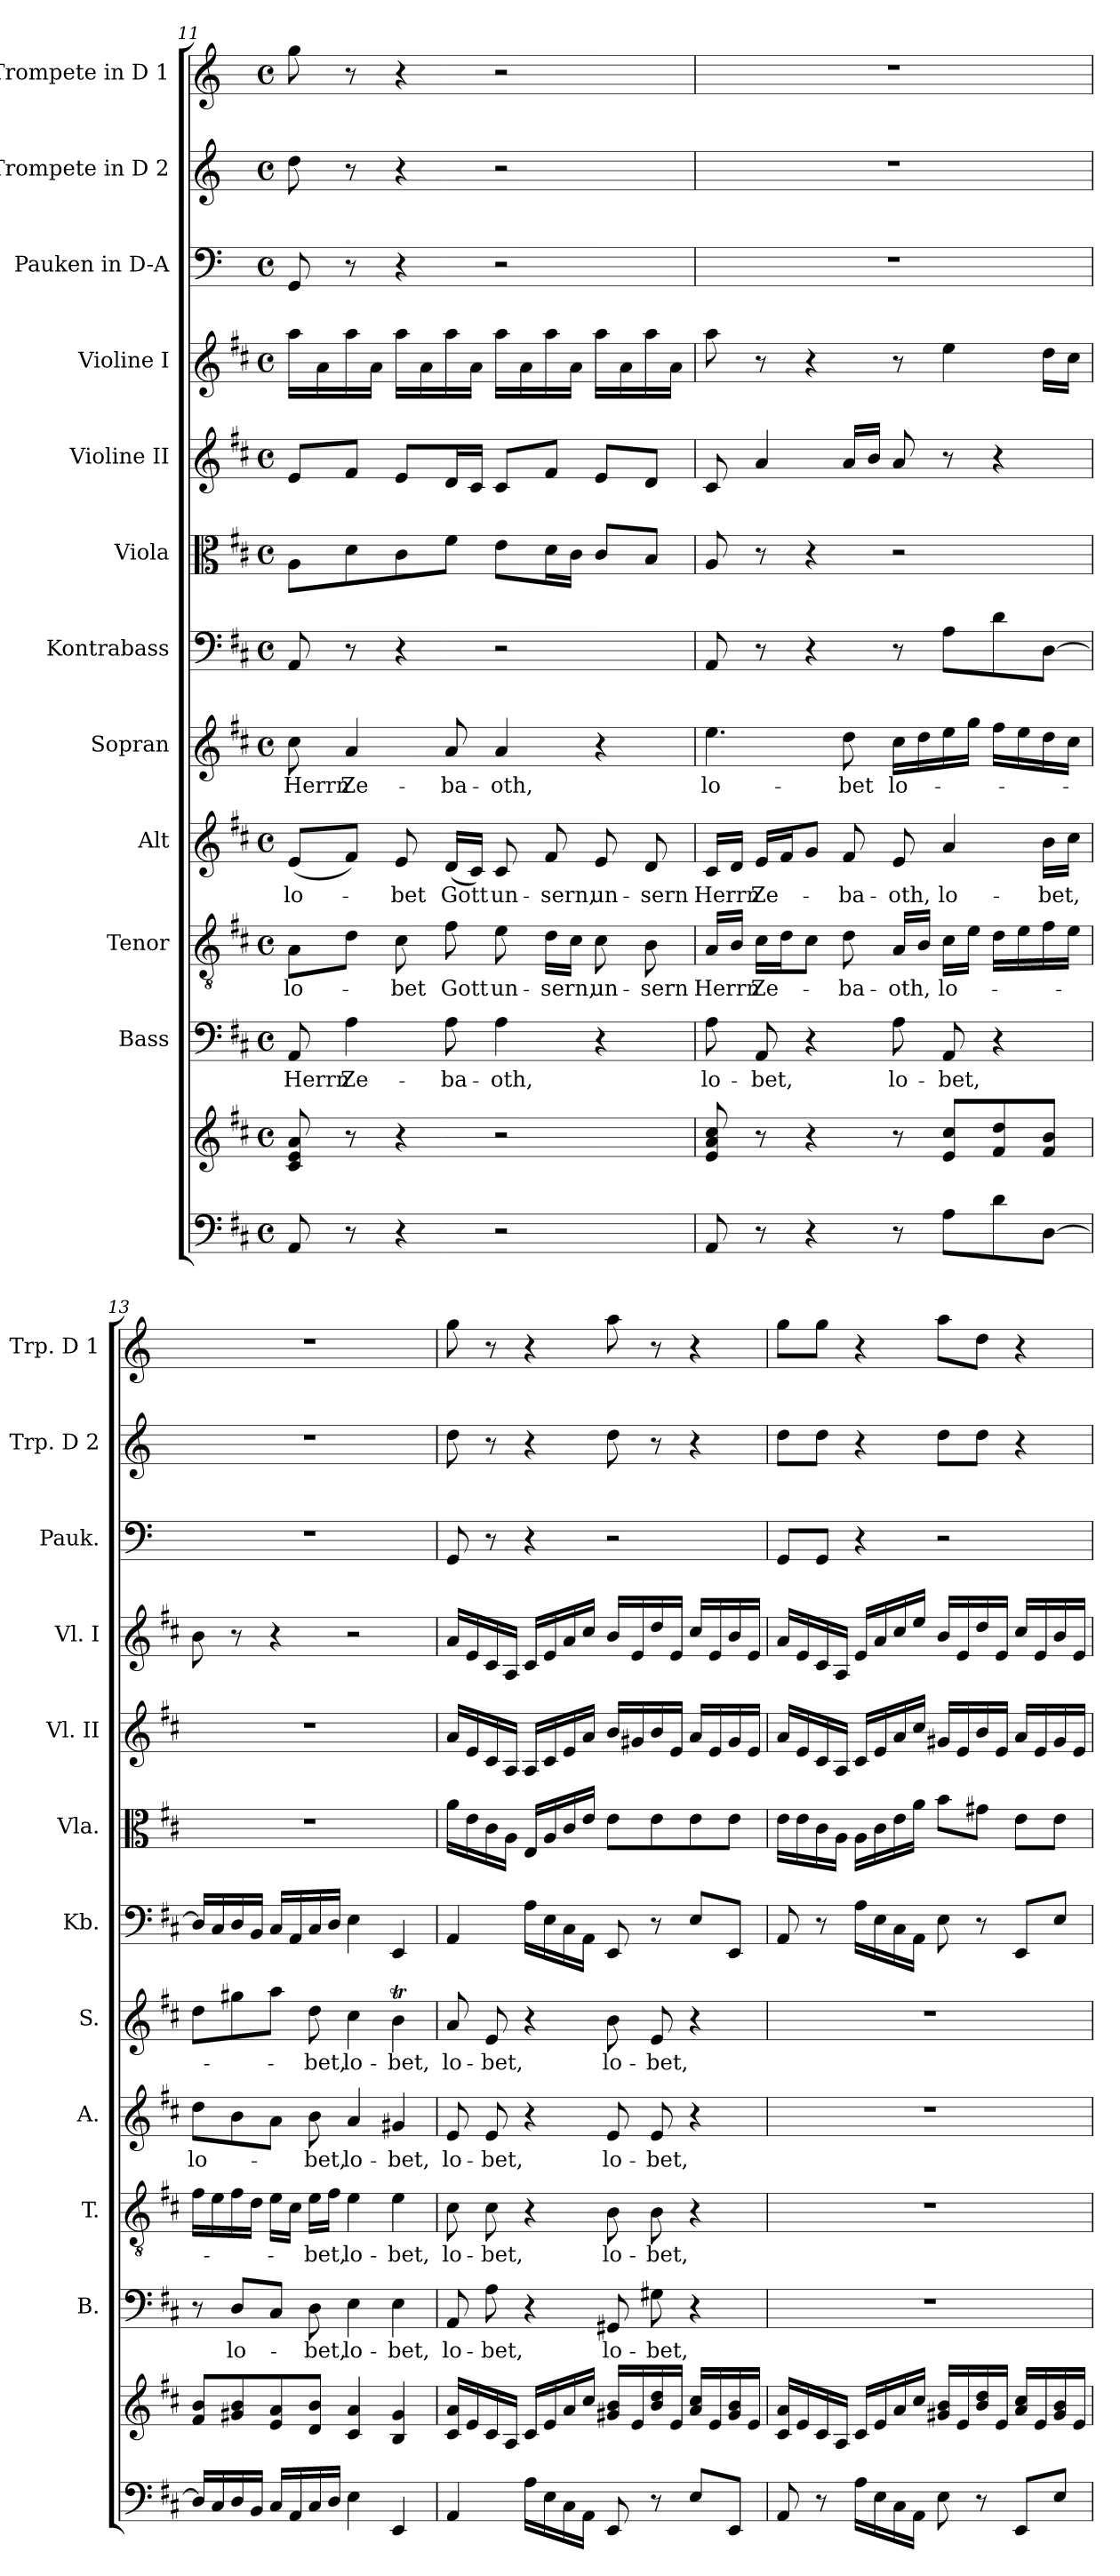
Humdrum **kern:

**kern	**kern	**kern	**text	**kern	**text	**kern	**text	**kern	**text	**kern	**kern	**kern	**kern	**kern	**kern	**kern
*part12	*part12	*part11	*part11	*part10	*part10	*part9	*part9	*part8	*part8	*part7	*part6	*part5	*part4	*part3	*part2	*part1
*staff13	*staff12	*staff11	*staff11	*staff10	*staff10	*staff9	*staff9	*staff8	*staff8	*staff7	*staff6	*staff5	*staff4	*staff3	*staff2	*staff1
*	*	*I"Bass	*	*I"Tenor	*	*I"Alt	*	*I"Sopran	*	*I"Kontrabass	*I"Viola	*I"Violine II	*I"Violine I	*I"Pauken in D-A	*I"Trompete in D 2	*I"Trompete in D 1
*	*	*I'B.	*	*I'T.	*	*I'A.	*	*I'S.	*	*I'Kb.	*I'Vla.	*I'Vl. II	*I'Vl. I	*I'Pauk.	*I'Trp. D 2	*I'Trp. D 1
!!LO:PB:g=z
*clefF4	*clefG2	*clefF4	*	*clefGv2	*	*clefG2	*	*clefG2	*	*clefF4	*clefC3	*clefG2	*clefG2	*clefF4	*clefG2	*clefG2
*	*	*	*	*	*	*	*	*	*	*ITrd7c12	*	*	*	*ITrd-1c-2	*ITrd-1c-2	*ITrd-1c-2
*k[f#c#]	*k[f#c#]	*k[f#c#]	*	*k[f#c#]	*	*k[f#c#]	*	*k[f#c#]	*	*k[f#c#]	*k[f#c#]	*k[f#c#]	*k[f#c#]	*k[f#c#]	*k[f#c#]	*k[f#c#]
*D:	*D:	*D:	*	*D:	*	*D:	*	*D:	*	*D:	*D:	*D:	*D:	*D:	*D:	*D:
*M4/4	*M4/4	*M4/4	*	*M4/4	*	*M4/4	*	*M4/4	*	*M4/4	*M4/4	*M4/4	*M4/4	*M4/4	*M4/4	*M4/4
*met(c)	*met(c)	*met(c)	*	*met(c)	*	*met(c)	*	*met(c)	*	*met(c)	*met(c)	*met(c)	*met(c)	*met(c)	*met(c)	*met(c)
=11	=11	=11	=11	=11	=11	=11	=11	=11	=11	=11	=11	=11	=11	=11	=11	=11
!	!	!	!LO:LY:b	!	!LO:LY:b	!	!LO:LY:b	!	!LO:LY:b	!	!	!	!	!	!	!
8AA/	8c#/ 8e/ 8a/	8AA/	Herrn	8A\L	lo-	(<8e/L	lo-	8cc#\	Herrn	8AAA/	8A\L	8e/L	16aa\LL	8AA/	8ee\	8aa\
.	.	.	.	.	.	.	.	.	.	.	.	.	16a\	.	.	.
!	!	!	!LO:LY:b	!	!	!	!	!	!LO:LY:b	!	!	!	!	!	!	!
8r	8r	4A\	Ze-	8d\J	.	8f#/J)	.	4a/	Ze-	8r	8d\	8f#/J	16aa\	8r	8r	8r
.	.	.	.	.	.	.	.	.	.	.	.	.	16a\JJ	.	.	.
!	!	!	!	!	!LO:LY:b	!	!LO:LY:b	!	!	!	!	!	!	!	!	!
4r	4r	.	.	8c#\	-bet	8e/	-bet	.	.	4r	8c#\	8e/L	16aa\LL	4r	4r	4r
.	.	.	.	.	.	.	.	.	.	.	.	.	16a\	.	.	.
!	!	!	!LO:LY:b	!	!LO:LY:b	!	!LO:LY:b	!	!LO:LY:b	!	!	!	!	!	!	!
.	.	8A\	-ba-	8f#\	Gott	(<16d/LL	Gott	8a/	-ba-	.	8f#\J	16d/L	16aa\	.	.	.
.	.	.	.	.	.	16c#/JJ)	.	.	.	.	.	16c#/JJ	16a\JJ	.	.	.
!	!	!	!LO:LY:b	!	!LO:LY:b	!	!LO:LY:b	!	!LO:LY:b	!	!	!	!	!	!	!
2r	2r	4A\	-oth,	8e\	un-	8c#/	un-	4a/	-oth,	2r	8e\L	8c#/L	16aa\LL	2r	2r	2r
.	.	.	.	.	.	.	.	.	.	.	.	.	16a\	.	.	.
!	!	!	!	!	!LO:LY:b	!	!LO:LY:b	!	!	!	!	!	!	!	!	!
.	.	.	.	16d\LL	-sern,	8f#/	-sern,	.	.	.	16d\L	8f#/J	16aa\	.	.	.
.	.	.	.	16c#\JJ	.	.	.	.	.	.	16c#\JJ	.	16a\JJ	.	.	.
!	!	!	!	!	!LO:LY:b	!	!LO:LY:b	!	!	!	!	!	!	!	!	!
.	.	4r	.	8c#\	un-	8e/	un-	4r	.	.	8c#/L	8e/L	16aa\LL	.	.	.
.	.	.	.	.	.	.	.	.	.	.	.	.	16a\	.	.	.
!	!	!	!	!	!LO:LY:b	!	!LO:LY:b	!	!	!	!	!	!	!	!	!
.	.	.	.	8B\	-sern	8d/	-sern	.	.	.	8B/J	8d/J	16aa\	.	.	.
.	.	.	.	.	.	.	.	.	.	.	.	.	16a\JJ	.	.	.
=12	=12	=12	=12	=12	=12	=12	=12	=12	=12	=12	=12	=12	=12	=12	=12	=12
!	!	!	!LO:LY:b	!	!LO:LY:b	!	!LO:LY:b	!	!LO:LY:b	!	!	!	!	!	!	!
8AA/	8e/ 8a/ 8cc#/	8A\	lo-	16A/LL	Herrn	16c#/LL	Herrn	4.ee\	lo-	8AAA/	8A/	8c#/	8aa\	1r	1r	1r
.	.	.	.	16B/JJ	.	16d/JJ	.	.	.	.	.	.	.	.	.	.
!	!	!	!LO:LY:b	!	!LO:LY:b	!	!LO:LY:b	!	!	!	!	!	!	!	!	!
8r	8r	8AA/	-bet,	16c#\LL	Ze-	16e/LL	Ze-	.	.	8r	8r	4a/	8r	.	.	.
.	.	.	.	16d\J	.	16f#/J	.	.	.	.	.	.	.	.	.	.
4r	4r	4r	.	8c#\J	.	8g/J	.	.	.	4r	4r	.	4r	.	.	.
!	!	!	!	!	!LO:LY:b	!	!LO:LY:b	!	!LO:LY:b	!	!	!	!	!	!	!
.	.	.	.	8d\	-ba-	8f#/	-ba-	8dd\	-bet	.	.	16a/LL	.	.	.	.
.	.	.	.	.	.	.	.	.	.	.	.	16b/JJ	.	.	.	.
!	!	!	!LO:LY:b	!	!LO:LY:b	!	!LO:LY:b	!	!LO:LY:b	!	!	!	!	!	!	!
8r	8r	8A\	lo-	16A/LL	-oth,	8e/	-oth,	16cc#\LL	lo-	8r	2r	8a/	8r	.	.	.
.	.	.	.	16B/JJ	.	.	.	16dd\	.	.	.	.	.	.	.	.
!	!	!	!LO:LY:b	!	!LO:LY:b	!	!LO:LY:b	!	!	!	!	!	!	!	!	!
8A\L	8e/ 8cc#/L	8AA/	-bet,	16c#\LL	lo-	4a/	lo-	16ee\	.	8AA\L	.	8r	4ee\	.	.	.
.	.	.	.	16e\JJ	.	.	.	16gg\JJ	.	.	.	.	.	.	.	.
8d\	8f#/ 8dd/	4r	.	16d\LL	.	.	.	16ff#\LL	.	8D\	.	4r	.	.	.	.
.	.	.	.	16e\	.	.	.	16ee\	.	.	.	.	.	.	.	.
!	!	!	!	!	!	!	!LO:LY:b	!	!	!	!	!	!	!	!	!
[8D\J	8f#/ 8b/J	.	.	16f#\	.	16b\LL	-bet,	16dd\	.	[8DD\J	.	.	16dd\LL	.	.	.
.	.	.	.	16e\JJ	.	16cc#\JJ	.	16cc#\JJ	.	.	.	.	16cc#\JJ	.	.	.
=13	=13	=13	=13	=13	=13	=13	=13	=13	=13	=13	=13	=13	=13	=13	=13	=13
!	!	!	!	!	!	!	!LO:LY:b	!	!	!	!	!	!	!	!	!
16D/LL]	8f#/ 8b/L	8r	.	16f#\LL	.	8dd\L	lo-	8dd\L	.	16DD/LL]	1r	1r	8b\	1r	1r	1r
16C#/	.	.	.	16e\	.	.	.	.	.	16CC#/	.	.	.	.	.	.
!	!	!	!LO:LY:b	!	!	!	!	!	!	!	!	!	!	!	!	!
16D/	8g#X/ 8b/	8D/L	lo-	16f#\	.	8b\	.	8gg#X\	.	16DD/	.	.	8r	.	.	.
16BB/JJ	.	.	.	16d\JJ	.	.	.	.	.	16BBB/JJ	.	.	.	.	.	.
16C#/LL	8e/ 8a/	8C#/J	.	16e\LL	.	8a\J	.	8aa\J	.	16CC#/LL	.	.	4r	.	.	.
16AA/	.	.	.	16c#\JJ	.	.	.	.	.	16AAA/	.	.	.	.	.	.
!	!	!	!LO:LY:b	!	!LO:LY:b	!	!LO:LY:b	!	!LO:LY:b	!	!	!	!	!	!	!
16C#/	8d/ 8b/J	8D\	-bet,	16e\LL	-bet,	8b\	-bet,	8dd\	-bet,	16CC#/	.	.	.	.	.	.
16D/JJ	.	.	.	16f#\JJ	.	.	.	.	.	16DD/JJ	.	.	.	.	.	.
!	!	!	!LO:LY:b	!	!LO:LY:b	!	!LO:LY:b	!	!LO:LY:b	!	!	!	!	!	!	!
4E\	4c#/ 4a/	4E\	lo-	4e\	lo-	4a/	lo-	4cc#\	lo-	4EE\	.	.	2r	.	.	.
!	!	!	!LO:LY:b	!	!LO:LY:b	!	!LO:LY:b	!	!LO:LY:b	!	!	!	!	!	!	!
4EE/	4B/ 4g#/	4E\	-bet,	4e\	-bet,	4g#X/	-bet,	4bT\	-bet,	4EEE/	.	.	.	.	.	.
!!LO:PB:g=z
=14	=14	=14	=14	=14	=14	=14	=14	=14	=14	=14	=14	=14	=14	=14	=14	=14
!	!	!	!LO:LY:b	!	!LO:LY:b	!	!LO:LY:b	!	!LO:LY:b	!	!	!	!	!	!	!
4AA/	16c#/ 16a/LL	8AA/	lo-	8c#\	lo-	8e/	lo-	8a/	lo-	4AAA/	16a\LL	16a/LL	16a/LL	8AA/	8ee\	8aa\
.	16e/	.	.	.	.	.	.	.	.	.	16e\	16e/	16e/	.	.	.
!	!	!	!LO:LY:b	!	!LO:LY:b	!	!LO:LY:b	!	!LO:LY:b	!	!	!	!	!	!	!
.	16c#/	8A\	-bet,	8c#\	-bet,	8e/	-bet,	8e/	-bet,	.	16c#\	16c#/	16c#/	8r	8r	8r
.	16A/JJ	.	.	.	.	.	.	.	.	.	16A\JJ	16A/JJ	16A/JJ	.	.	.
16A\LL	16c#/LL	4r	.	4r	.	4r	.	4r	.	16AA\LL	16E/LL	16A/LL	16c#/LL	4r	4r	4r
16E\	16e/	.	.	.	.	.	.	.	.	16EE\	16A/	16c#/	16e/	.	.	.
16C#\	16a/	.	.	.	.	.	.	.	.	16CC#\	16c#/	16e/	16a/	.	.	.
16AA\JJ	16cc#/JJ	.	.	.	.	.	.	.	.	16AAA\JJ	16e/JJ	16a/JJ	16cc#/JJ	.	.	.
!	!	!	!LO:LY:b	!	!LO:LY:b	!	!LO:LY:b	!	!LO:LY:b	!	!	!	!	!	!	!
8EE/	16g#X/ 16b/LL	8GG#X/	lo-	8B\	lo-	8e/	lo-	8b\	lo-	8EEE/	8e\L	16b/LL	16b/LL	2r	8ee\	8bb\
.	16e/	.	.	.	.	.	.	.	.	.	.	16g#X/	16e/	.	.	.
!	!	!	!LO:LY:b	!	!LO:LY:b	!	!LO:LY:b	!	!LO:LY:b	!	!	!	!	!	!	!
8r	16b/ 16dd/	8G#X\	-bet,	8B\	-bet,	8e/	-bet,	8e/	-bet,	8r	8e\	16b/	16dd/	.	8r	8r
.	16e/JJ	.	.	.	.	.	.	.	.	.	.	16e/JJ	16e/JJ	.	.	.
8E/L	16a/ 16cc#/LL	4r	.	4r	.	4r	.	4r	.	8EE/L	8e\	16a/LL	16cc#/LL	.	4r	4r
.	16e/	.	.	.	.	.	.	.	.	.	.	16e/	16e/	.	.	.
8EE/J	16g#/ 16b/	.	.	.	.	.	.	.	.	8EEE/J	8e\J	16g#/	16b/	.	.	.
.	16e/JJ	.	.	.	.	.	.	.	.	.	.	16e/JJ	16e/JJ	.	.	.
=15	=15	=15	=15	=15	=15	=15	=15	=15	=15	=15	=15	=15	=15	=15	=15	=15
8AA/	16c#/ 16a/LL	1r	.	1r	.	1r	.	1r	.	8AAA/	16e\LL	16a/LL	16a/LL	8AA/L	8ee\L	8aa\L
.	16e/	.	.	.	.	.	.	.	.	.	16e\	16e/	16e/	.	.	.
8r	16c#/	.	.	.	.	.	.	.	.	8r	16c#\	16c#/	16c#/	8AA/J	8ee\J	8aa\J
.	16A/JJ	.	.	.	.	.	.	.	.	.	16A\JJ	16A/JJ	16A/JJ	.	.	.
16A\LL	16c#/LL	.	.	.	.	.	.	.	.	16AA\LL	16A\LL	16c#/LL	16e/LL	4r	4r	4r
16E\	16e/	.	.	.	.	.	.	.	.	16EE\	16c#\	16e/	16a/	.	.	.
16C#\	16a/	.	.	.	.	.	.	.	.	16CC#\	16e\	16a/	16cc#/	.	.	.
16AA\JJ	16cc#/JJ	.	.	.	.	.	.	.	.	16AAA\JJ	16a\JJ	16cc#/JJ	16ee/JJ	.	.	.
8E\	16g#X/ 16b/LL	.	.	.	.	.	.	.	.	8EE\	8b\L	16g#X/LL	16b/LL	2r	8ee\L	8bb\L
.	16e/	.	.	.	.	.	.	.	.	.	.	16e/	16e/	.	.	.
8r	16b/ 16dd/	.	.	.	.	.	.	.	.	8r	8g#X\J	16b/	16dd/	.	8ee\J	8ee\J
.	16e/JJ	.	.	.	.	.	.	.	.	.	.	16e/JJ	16e/JJ	.	.	.
8EE/L	16a/ 16cc#/LL	.	.	.	.	.	.	.	.	8EEE/L	8e\L	16a/LL	16cc#/LL	.	4r	4r
.	16e/	.	.	.	.	.	.	.	.	.	.	16e/	16e/	.	.	.
8E/J	16g#/ 16b/	.	.	.	.	.	.	.	.	8EE/J	8e\J	16g#/	16b/	.	.	.
.	16e/JJ	.	.	.	.	.	.	.	.	.	.	16e/JJ	16e/JJ	.	.	.
=	=	=	=	=	=	=	=	=	=	=	=	=	=	=	=	=
*-	*-	*-	*-	*-	*-	*-	*-	*-	*-	*-	*-	*-	*-	*-	*-	*-
